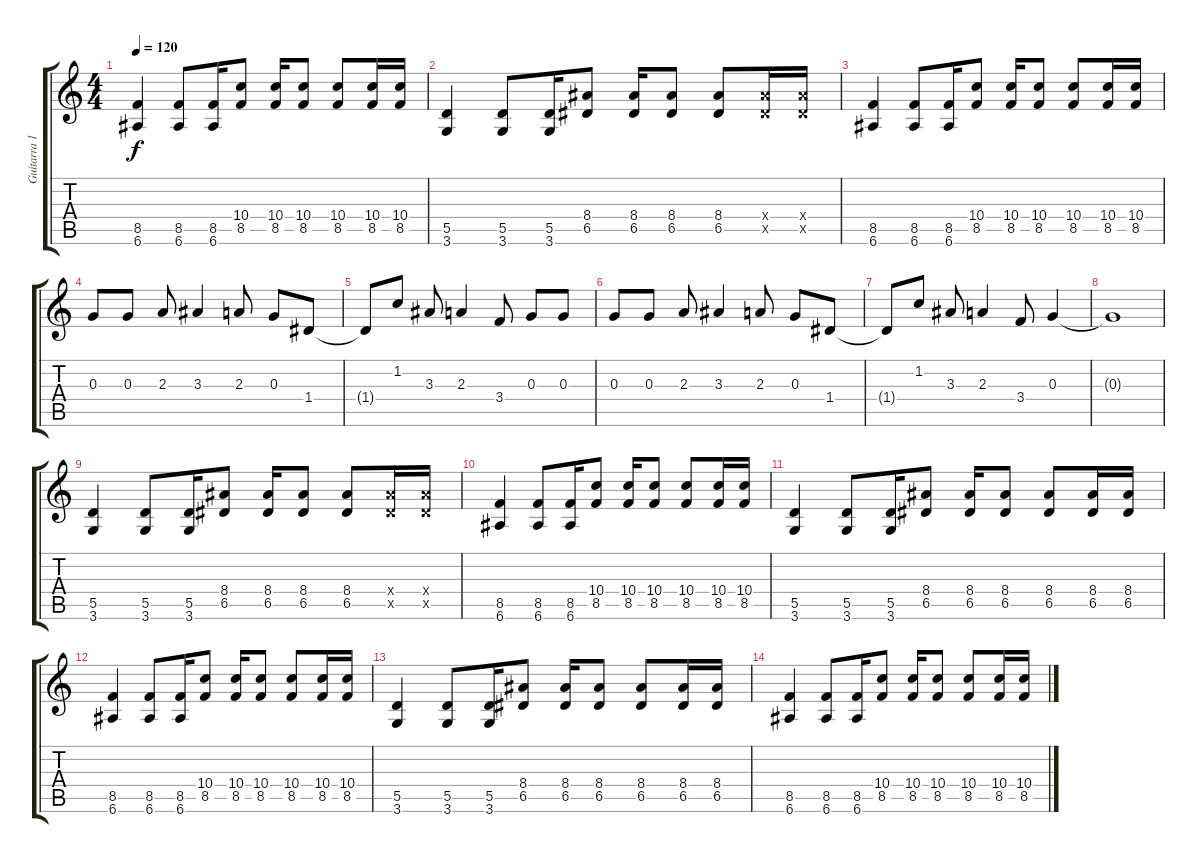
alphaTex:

\track ("Guitarra 1" "Guitarra 1") {instrument acousticguitarsteel}
\staff {score tabs}
\tuning (E4 B3 G3 D3 A2 E2) {hide}
\ts (4 4)
\tempo 120
\clef g2
\ks c
(8.5 6.6).4{dy f} (8.5 6.6).8 (8.5 6.6).16 (10.4 8.5).8 (10.4 8.5).16 (10.4 8.5).8 (10.4 8.5).8 (10.4 8.5).16 (10.4 8.5).16 |
(5.5 3.6).4 (5.5 3.6).8 (5.5 3.6).16 (8.4 6.5).8 (8.4 6.5).16 (8.4 6.5).8 (8.4 6.5).8 (8.4{x} 6.5{x}).16 (8.4{x} 6.5{x}).16 |
(8.5 6.6).4 (8.5 6.6).8 (8.5 6.6).16 (10.4 8.5).8 (10.4 8.5).16 (10.4 8.5).8 (10.4 8.5).8 (10.4 8.5).16 (10.4 8.5).16 |
0.3.8 0.3.8 2.3.8 3.3.4 2.3.8 0.3.8 1.4.8 |
1.4{t}.8 1.2.8 3.3.8 2.3.4 3.4.8 0.3.8 0.3.8 |
0.3.8 0.3.8 2.3.8 3.3.4 2.3.8 0.3.8 1.4.8 |
1.4{t}.8 1.2.8 3.3.8 2.3.4 3.4.8 0.3.4 |
0.3{t}.1 |
(5.5 3.6).4 (5.5 3.6).8 (5.5 3.6).16 (8.4 6.5).8 (8.4 6.5).16 (8.4 6.5).8 (8.4 6.5).8 (8.4{x} 6.5{x}).16 (8.4{x} 6.5{x}).16 |
(8.5 6.6).4 (8.5 6.6).8 (8.5 6.6).16 (10.4 8.5).8 (10.4 8.5).16 (10.4 8.5).8 (10.4 8.5).8 (10.4 8.5).16 (10.4 8.5).16 |
(5.5 3.6).4 (5.5 3.6).8 (5.5 3.6).16 (8.4 6.5).8 (8.4 6.5).16 (8.4 6.5).8 (8.4 6.5).8 (8.4 6.5).16 (8.4 6.5).16 |
(8.5 6.6).4 (8.5 6.6).8 (8.5 6.6).16 (10.4 8.5).8 (10.4 8.5).16 (10.4 8.5).8 (10.4 8.5).8 (10.4 8.5).16 (10.4 8.5).16 |
(5.5 3.6).4 (5.5 3.6).8 (5.5 3.6).16 (8.4 6.5).8 (8.4 6.5).16 (8.4 6.5).8 (8.4 6.5).8 (8.4 6.5).16 (8.4 6.5).16 |
(8.5 6.6).4 (8.5 6.6).8 (8.5 6.6).16 (10.4 8.5).8 (10.4 8.5).16 (10.4 8.5).8 (10.4 8.5).8 (10.4 8.5).16 (10.4 8.5).16
